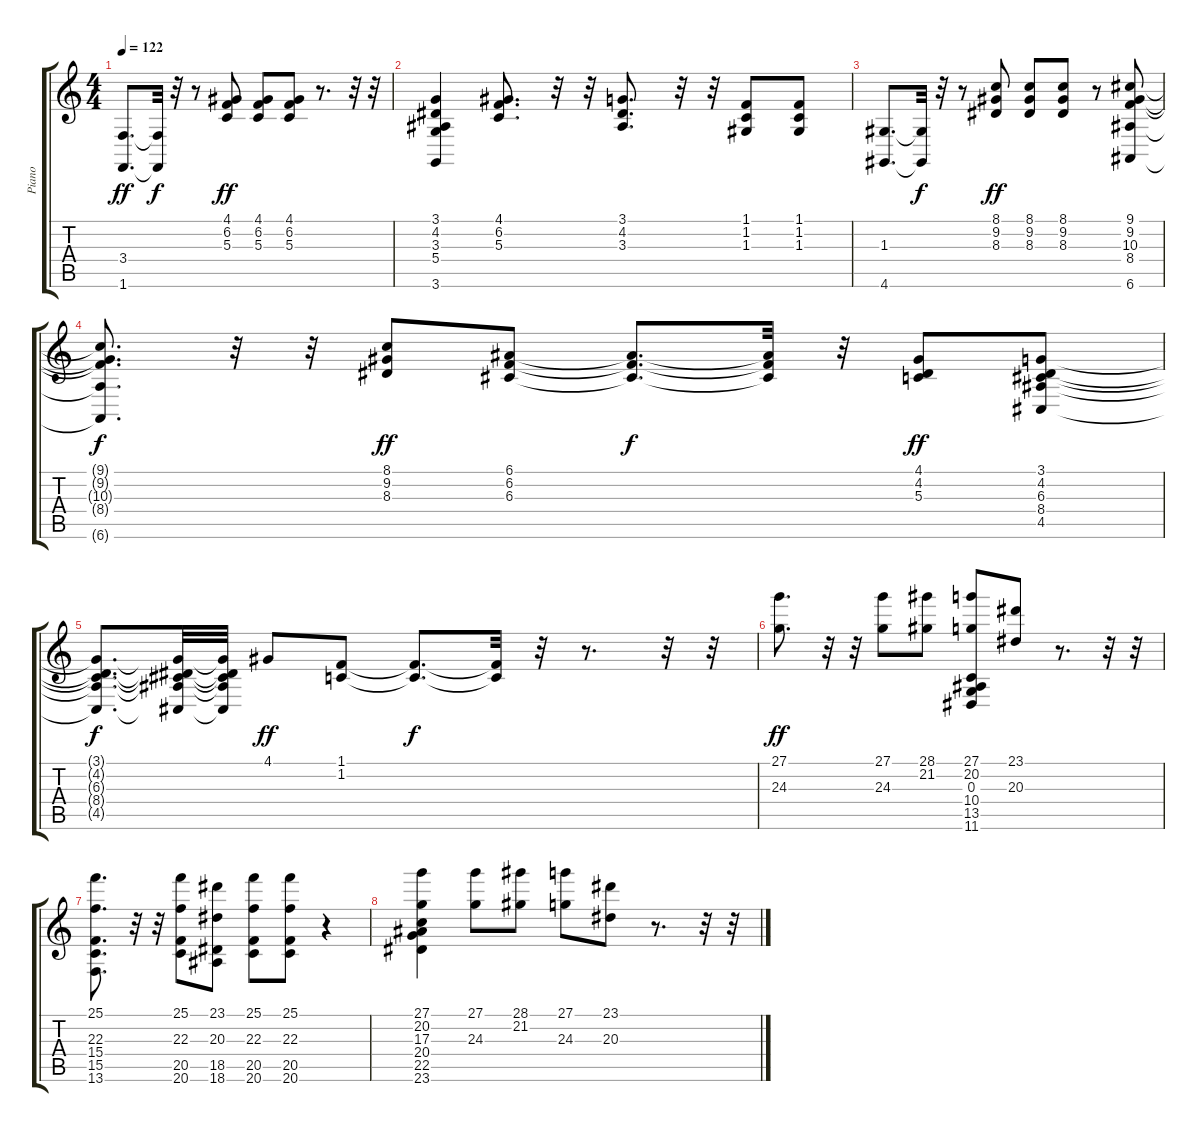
\track ("Piano" "Piano") {instrument acousticgrandpiano}
\staff {score tabs}
\tuning (E4 B3 G3 D3 A2 E2) {hide}
\ts (4 4)
\tempo 122
\clef g2
\ks c
(3.4 1.6).8{d dy ff} (3.4{t} 1.6{t}).32{dy f} r.32 r.8 (4.1 6.2 5.3).8{dy ff} (4.1 6.2 5.3).8 (4.1 6.2 5.3).8 r.8{d} r.32 r.32 |
(3.1 4.2 3.3 5.4 3.6).4 (4.1 6.2 5.3).8{d} r.32 r.32 (3.1 4.2 3.3).8{d} r.32 r.32 (1.1 1.2 1.3).8 (1.1 1.2 1.3).8 |
(1.3 4.6).8{d} (1.3{t} 4.6{t}).32{dy f} r.32 r.8 (8.1 9.2 8.3).8{dy ff} (8.1 9.2 8.3).8 (8.1 9.2 8.3).8 r.8 (9.1 9.2 10.3 8.4 6.6).8 |
(9.1{t} 9.2{t} 10.3{t} 8.4{t} 6.6{t}).8{d dy f} r.32 r.32 (8.1 9.2 8.3).8{dy ff} (6.1 6.2 6.3).8 (6.1{t} 6.2{t} 6.3{t}).8{d dy f} (6.1{t} 6.2{t} 6.3{t}).32 r.32 (4.1 4.2 5.3).8{dy ff} (3.1 4.2 6.3 8.4 4.5).8 |
(3.1{t} 4.2{t} 6.3{t} 8.4{t} 4.5{t}).8{d dy f} (3.1{t} 4.2{t} 6.3{t} 8.4{t} 4.5{t}).32 (3.1{t} 4.2{t} 6.3{t} 8.4{t} 4.5{t}).32 4.1.8{dy ff} (1.1 1.2).8 (1.1{t} 1.2{t}).8{d dy f} (1.1{t} 1.2{t}).32 r.32 r.8{d} r.32 r.32 |
(27.1 24.3).8{d dy ff} r.32 r.32 (27.1 24.3).8 (28.1 21.2).8 (27.1 20.2 0.3 10.4 13.5 11.6).8 (23.1 20.3).8 r.8{d} r.32 r.32 |
(25.1 22.3 15.4 15.5 13.6).8{d} r.32 r.32 (25.1 22.3 20.5 20.6).8 (23.1 20.3 18.5 18.6).8 (25.1 22.3 20.5 20.6).8 (25.1 22.3 20.5 20.6).8 r.4 |
(27.1 20.2 17.3 20.4 22.5 23.6).4 (27.1 24.3).8 (28.1 21.2).8 (27.1 24.3).8 (23.1 20.3).8 r.8{d} r.32 r.32
